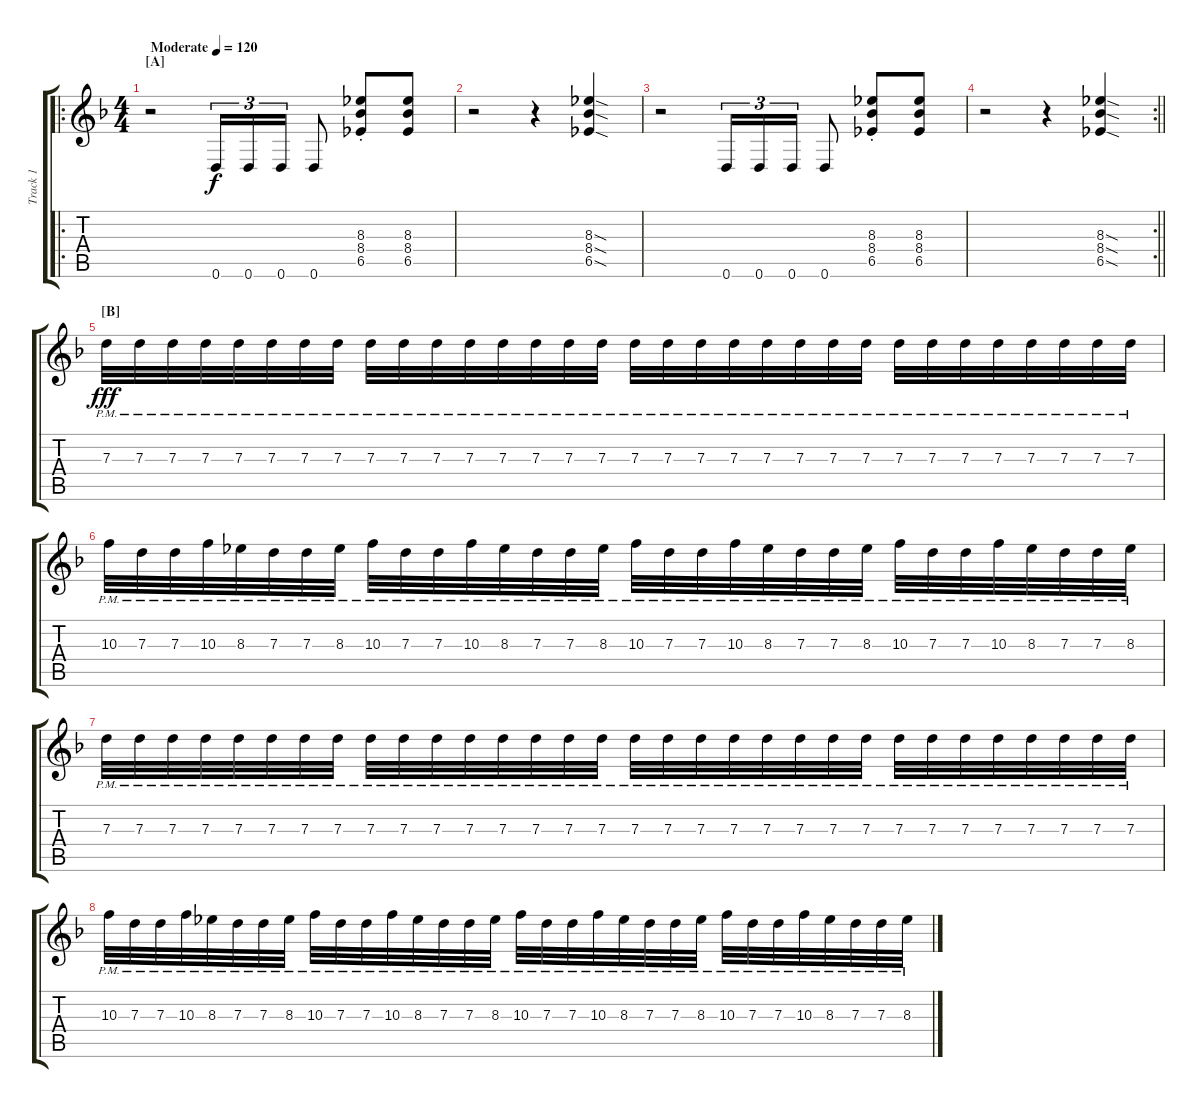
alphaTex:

\track ("Track 1" "Track 1") {instrument distortionguitar}
\staff {score tabs}
\tuning (E4 B3 G3 D3 A2 D2) {hide}
\ro
\ts (4 4)
\section ("" "[A]")
\tempo (120 "Moderate")
\clef g2
\ks f
r.2{dy f instrument distortionguitar} 0.6.16{tu (3 2)} 0.6.16{tu (3 2)} 0.6.16{tu (3 2)} 0.6.8 (8.3 8.4 6.5{st}).8 (8.3 8.4 6.5).8 |
r.2 r.4 (8.3{sod} 8.4{sod} 6.5{sod}).4 |
r.2 0.6.16{tu (3 2)} 0.6.16{tu (3 2)} 0.6.16{tu (3 2)} 0.6.8 (8.3 8.4 6.5{st}).8 (8.3 8.4 6.5).8 |
\rc 2
\barLineRight lightlight
r.2 r.4 (8.3{sod} 8.4{sod} 6.5{sod}).4 |
\section ("" "[B]")
7.3{pm}.32{dy fff} 7.3{pm}.32 7.3{pm}.32 7.3{pm}.32 7.3{pm}.32 7.3{pm}.32 7.3{pm}.32 7.3{pm}.32 7.3{pm}.32 7.3{pm}.32 7.3{pm}.32 7.3{pm}.32 7.3{pm}.32 7.3{pm}.32 7.3{pm}.32 7.3{pm}.32 7.3{pm}.32 7.3{pm}.32 7.3{pm}.32 7.3{pm}.32 7.3{pm}.32 7.3{pm}.32 7.3{pm}.32 7.3{pm}.32 7.3{pm}.32 7.3{pm}.32 7.3{pm}.32 7.3{pm}.32 7.3{pm}.32 7.3{pm}.32 7.3{pm}.32 7.3{pm}.32 |
10.3{pm}.32 7.3{pm}.32 7.3{pm}.32 10.3{pm}.32 8.3{pm}.32 7.3{pm}.32 7.3{pm}.32 8.3{pm}.32 10.3{pm}.32 7.3{pm}.32 7.3{pm}.32 10.3{pm}.32 8.3{pm}.32 7.3{pm}.32 7.3{pm}.32 8.3{pm}.32 10.3{pm}.32 7.3{pm}.32 7.3{pm}.32 10.3{pm}.32 8.3{pm}.32 7.3{pm}.32 7.3{pm}.32 8.3{pm}.32 10.3{pm}.32 7.3{pm}.32 7.3{pm}.32 10.3{pm}.32 8.3{pm}.32 7.3{pm}.32 7.3{pm}.32 8.3{pm}.32 |
7.3{pm}.32 7.3{pm}.32 7.3{pm}.32 7.3{pm}.32 7.3{pm}.32 7.3{pm}.32 7.3{pm}.32 7.3{pm}.32 7.3{pm}.32 7.3{pm}.32 7.3{pm}.32 7.3{pm}.32 7.3{pm}.32 7.3{pm}.32 7.3{pm}.32 7.3{pm}.32 7.3{pm}.32 7.3{pm}.32 7.3{pm}.32 7.3{pm}.32 7.3{pm}.32 7.3{pm}.32 7.3{pm}.32 7.3{pm}.32 7.3{pm}.32 7.3{pm}.32 7.3{pm}.32 7.3{pm}.32 7.3{pm}.32 7.3{pm}.32 7.3{pm}.32 7.3{pm}.32 |
10.3{pm}.32 7.3{pm}.32 7.3{pm}.32 10.3{pm}.32 8.3{pm}.32 7.3{pm}.32 7.3{pm}.32 8.3{pm}.32 10.3{pm}.32 7.3{pm}.32 7.3{pm}.32 10.3{pm}.32 8.3{pm}.32 7.3{pm}.32 7.3{pm}.32 8.3{pm}.32 10.3{pm}.32 7.3{pm}.32 7.3{pm}.32 10.3{pm}.32 8.3{pm}.32 7.3{pm}.32 7.3{pm}.32 8.3{pm}.32 10.3{pm}.32 7.3{pm}.32 7.3{pm}.32 10.3{pm}.32 8.3{pm}.32 7.3{pm}.32 7.3{pm}.32 8.3{pm}.32
